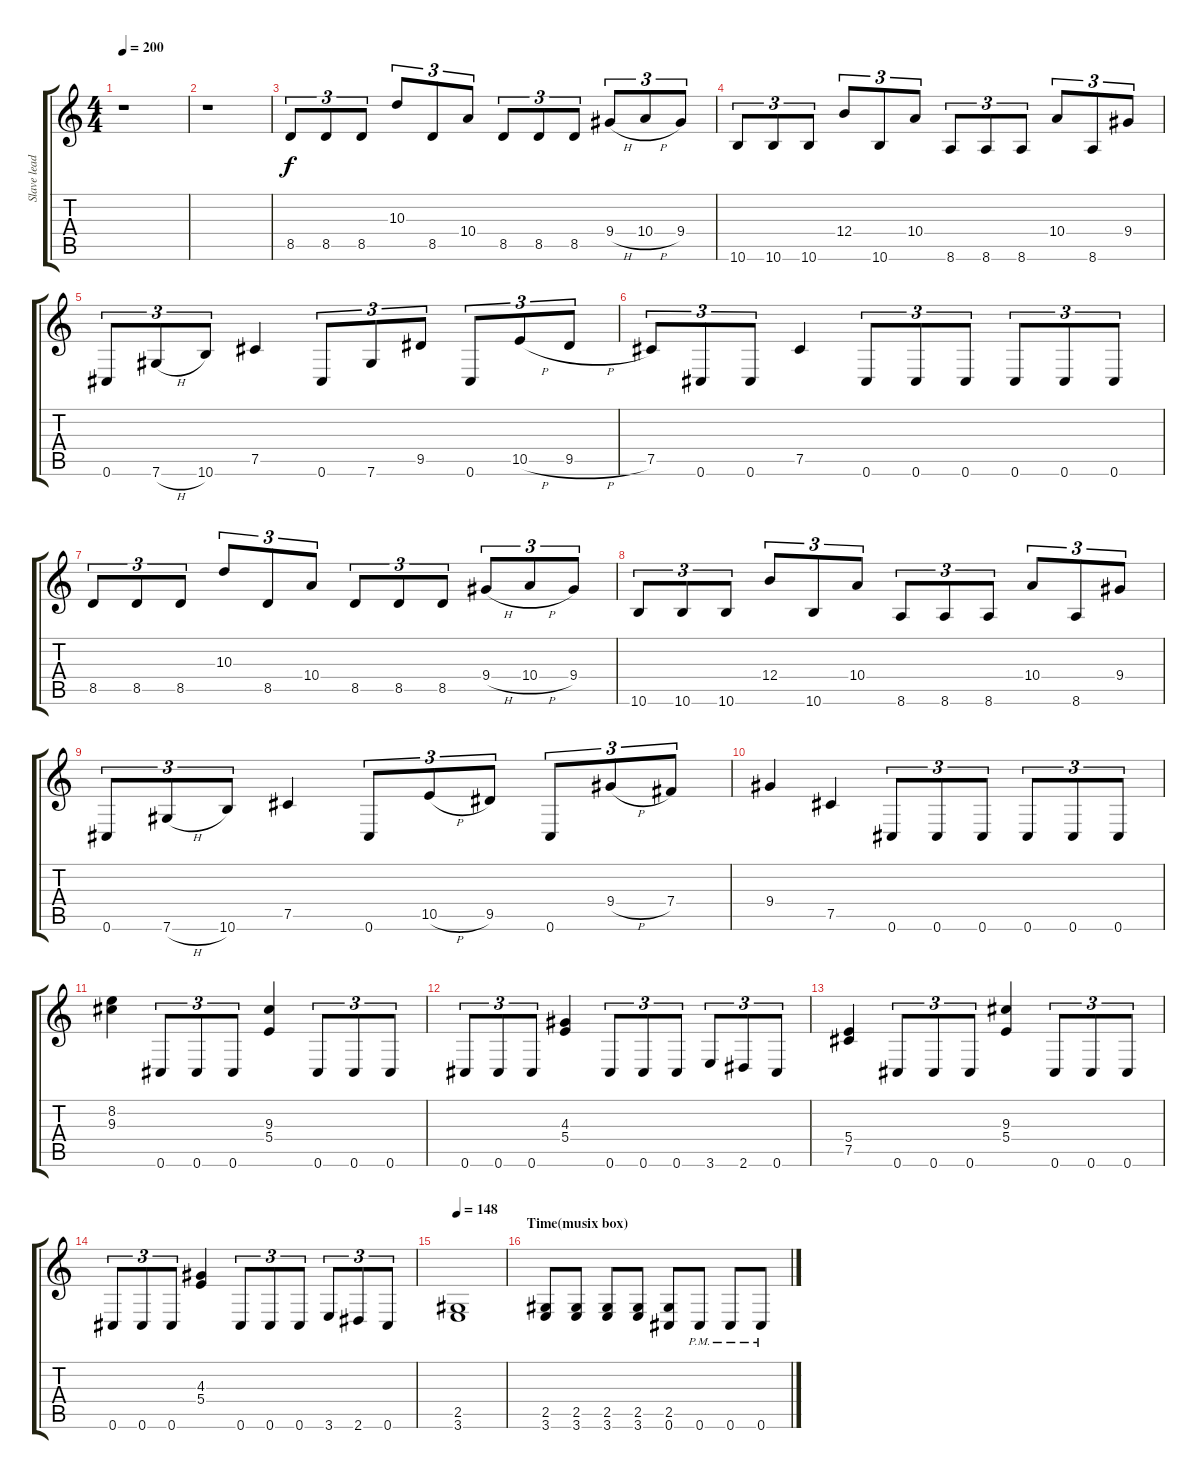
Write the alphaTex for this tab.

\track ("Slave lead guitar(fred)" "Slave lead") {instrument distortionguitar}
\staff {score tabs}
\tuning (Db4 Ab3 E3 B2 Gb2 Db2) {hide}
\ts (4 4)
\tempo 200
\clef g2
\ks c
r.1{dy f} |
r.1 |
8.5.8{tu (3 2)} 8.5.8{tu (3 2)} 8.5.8{tu (3 2)} 10.3.8{tu (3 2)} 8.5.8{tu (3 2)} 10.4.8{tu (3 2)} 8.5.8{tu (3 2)} 8.5.8{tu (3 2)} 8.5.8{tu (3 2)} 9.4{h}.8{tu (3 2)} 10.4{h}.8{tu (3 2)} 9.4.8{tu (3 2)} |
10.6.8{tu (3 2)} 10.6.8{tu (3 2)} 10.6.8{tu (3 2)} 12.4.8{tu (3 2)} 10.6.8{tu (3 2)} 10.4.8{tu (3 2)} 8.6.8{tu (3 2)} 8.6.8{tu (3 2)} 8.6.8{tu (3 2)} 10.4.8{tu (3 2)} 8.6.8{tu (3 2)} 9.4.8{tu (3 2)} |
0.6.8{tu (3 2)} 7.6{h}.8{tu (3 2)} 10.6.8{tu (3 2)} 7.5.4 0.6.8{tu (3 2)} 7.6.8{tu (3 2)} 9.5.8{tu (3 2)} 0.6.8{tu (3 2)} 10.5{h}.8{tu (3 2)} 9.5{h}.8{tu (3 2)} |
7.5.8{tu (3 2)} 0.6.8{tu (3 2)} 0.6.8{tu (3 2)} 7.5.4 0.6.8{tu (3 2)} 0.6.8{tu (3 2)} 0.6.8{tu (3 2)} 0.6.8{tu (3 2)} 0.6.8{tu (3 2)} 0.6.8{tu (3 2)} |
8.5.8{tu (3 2)} 8.5.8{tu (3 2)} 8.5.8{tu (3 2)} 10.3.8{tu (3 2)} 8.5.8{tu (3 2)} 10.4.8{tu (3 2)} 8.5.8{tu (3 2)} 8.5.8{tu (3 2)} 8.5.8{tu (3 2)} 9.4{h}.8{tu (3 2)} 10.4{h}.8{tu (3 2)} 9.4.8{tu (3 2)} |
10.6.8{tu (3 2)} 10.6.8{tu (3 2)} 10.6.8{tu (3 2)} 12.4.8{tu (3 2)} 10.6.8{tu (3 2)} 10.4.8{tu (3 2)} 8.6.8{tu (3 2)} 8.6.8{tu (3 2)} 8.6.8{tu (3 2)} 10.4.8{tu (3 2)} 8.6.8{tu (3 2)} 9.4.8{tu (3 2)} |
0.6.8{tu (3 2)} 7.6{h}.8{tu (3 2)} 10.6.8{tu (3 2)} 7.5.4 0.6.8{tu (3 2)} 10.5{h}.8{tu (3 2)} 9.5.8{tu (3 2)} 0.6.8{tu (3 2)} 9.4{h}.8{tu (3 2)} 7.4.8{tu (3 2)} |
9.4.4 7.5.4 0.6.8{tu (3 2)} 0.6.8{tu (3 2)} 0.6.8{tu (3 2)} 0.6.8{tu (3 2)} 0.6.8{tu (3 2)} 0.6.8{tu (3 2)} |
(8.2 9.3).4 0.6.8{tu (3 2)} 0.6.8{tu (3 2)} 0.6.8{tu (3 2)} (9.3 5.4).4 0.6.8{tu (3 2)} 0.6.8{tu (3 2)} 0.6.8{tu (3 2)} |
0.6.8{tu (3 2)} 0.6.8{tu (3 2)} 0.6.8{tu (3 2)} (4.3 5.4).4 0.6.8{tu (3 2)} 0.6.8{tu (3 2)} 0.6.8{tu (3 2)} 3.6.8{tu (3 2)} 2.6.8{tu (3 2)} 0.6.8{tu (3 2)} |
(5.4 7.5).4 0.6.8{tu (3 2)} 0.6.8{tu (3 2)} 0.6.8{tu (3 2)} (9.3 5.4).4 0.6.8{tu (3 2)} 0.6.8{tu (3 2)} 0.6.8{tu (3 2)} |
0.6.8{tu (3 2)} 0.6.8{tu (3 2)} 0.6.8{tu (3 2)} (4.3 5.4).4 0.6.8{tu (3 2)} 0.6.8{tu (3 2)} 0.6.8{tu (3 2)} 3.6.8{tu (3 2)} 2.6.8{tu (3 2)} 0.6.8{tu (3 2)} |
\tempo 148
(2.5 3.6).1 |
\section ("" "Time(musix box)")
(2.5 3.6).8 (2.5 3.6).8 (2.5 3.6).8 (2.5 3.6).8 (2.5 0.6).8 0.6{pm}.8 0.6{pm}.8 0.6{pm}.8
